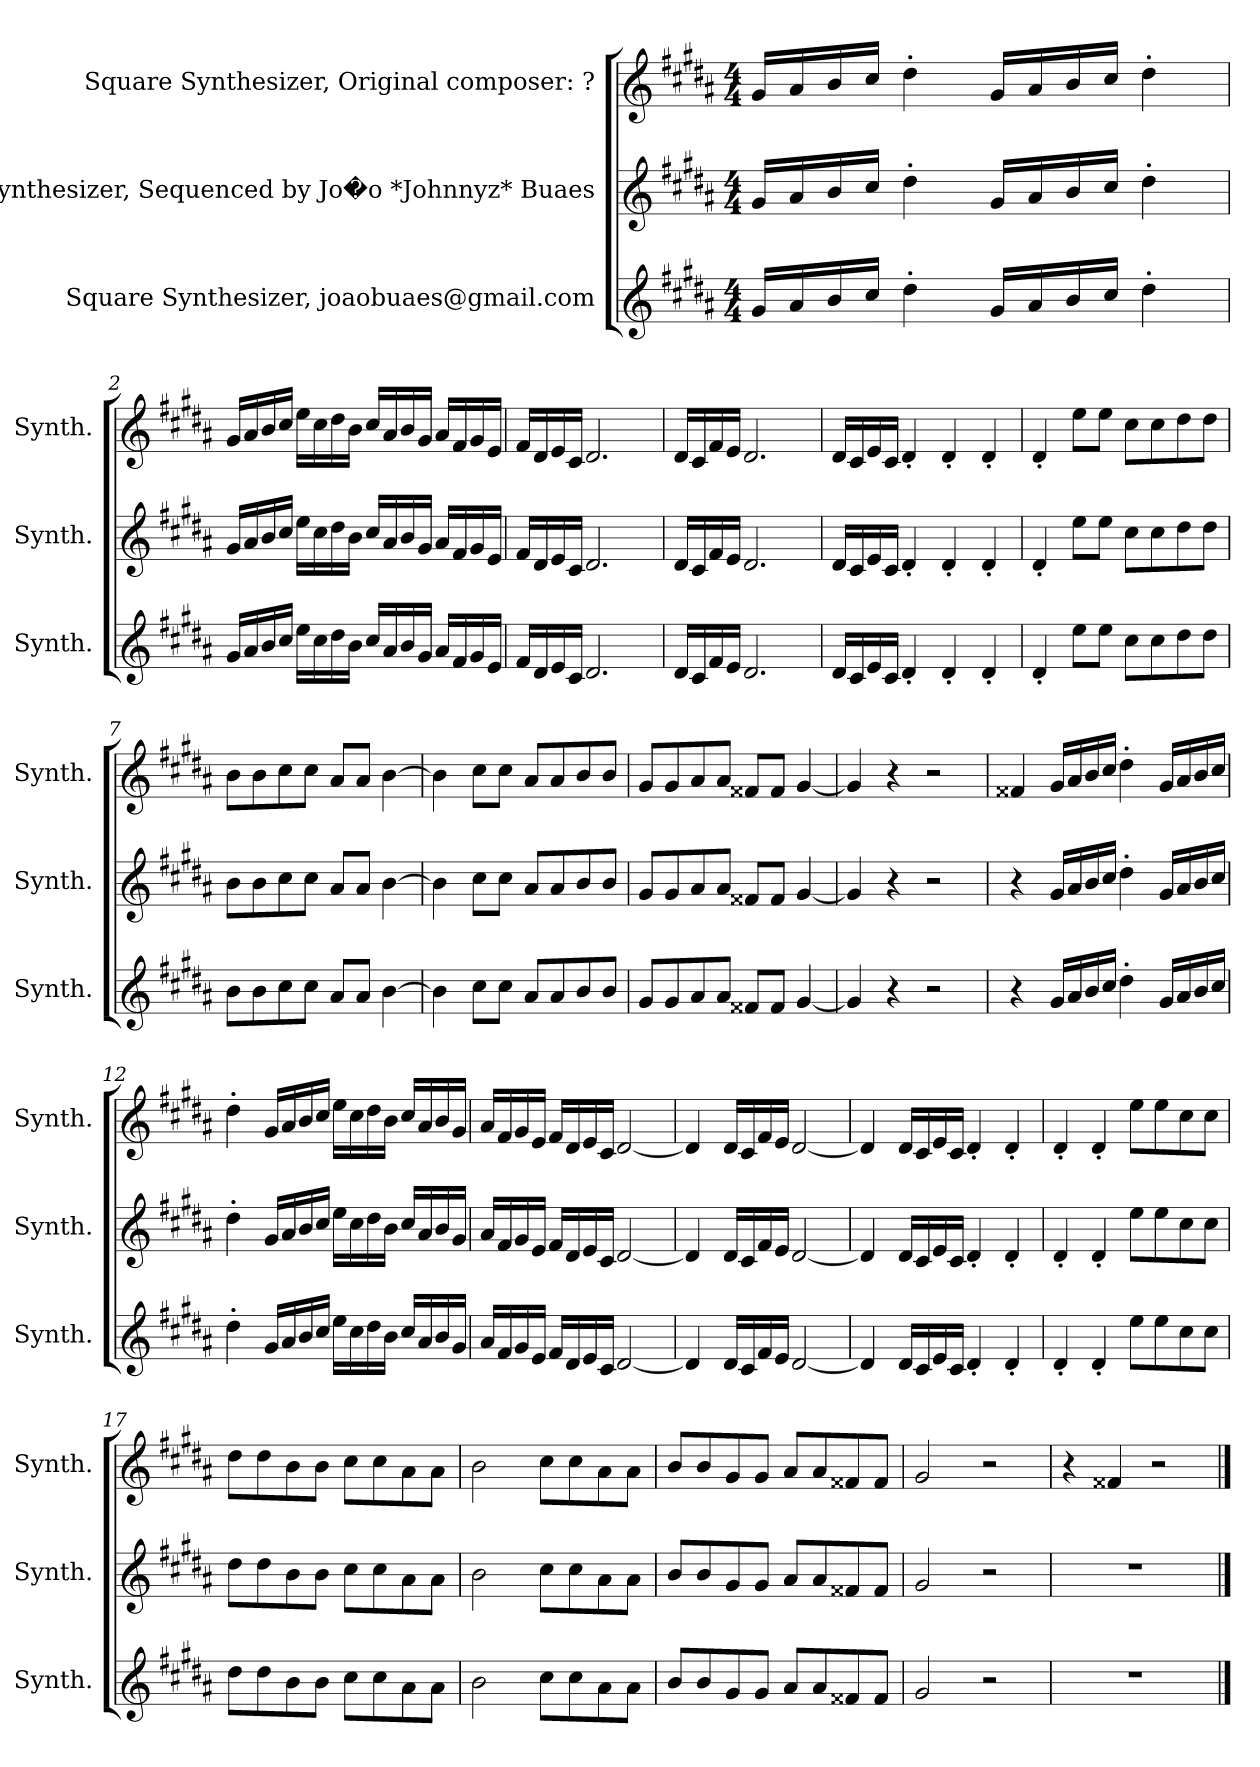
**kern	**kern	**kern
*part3	*part2	*part1
*staff3	*staff2	*staff1
*I"Square Synthesizer, joaobuaes@gmail.com	*I"Square Synthesizer, Sequenced by Jo�o *Johnnyz* Buaes	*I"Square Synthesizer, Original composer: ?
*I'Synth.	*I'Synth.	*I'Synth.
*clefG2	*clefG2	*clefG2
*k[f#c#g#d#a#]	*k[f#c#g#d#a#]	*k[f#c#g#d#a#]
*M4/4	*M4/4	*M4/4
*MM180	*MM180	*MM180
=1	=1	=1
16g#/LL	16g#/LL	16g#/LL
16a#/	16a#/	16a#/
16b/	16b/	16b/
16cc#/JJ	16cc#/JJ	16cc#/JJ
4dd#'\	4dd#'\	4dd#'\
16g#/LL	16g#/LL	16g#/LL
16a#/	16a#/	16a#/
16b/	16b/	16b/
16cc#/JJ	16cc#/JJ	16cc#/JJ
4dd#'\	4dd#'\	4dd#'\
!!LO:LB:g=z
=2	=2	=2
16g#/LL	16g#/LL	16g#/LL
16a#/	16a#/	16a#/
16b/	16b/	16b/
16cc#/JJ	16cc#/JJ	16cc#/JJ
16ee\LL	16ee\LL	16ee\LL
16cc#\	16cc#\	16cc#\
16dd#\	16dd#\	16dd#\
16b\JJ	16b\JJ	16b\JJ
16cc#/LL	16cc#/LL	16cc#/LL
16a#/	16a#/	16a#/
16b/	16b/	16b/
16g#/JJ	16g#/JJ	16g#/JJ
16a#/LL	16a#/LL	16a#/LL
16f#/	16f#/	16f#/
16g#/	16g#/	16g#/
16e/JJ	16e/JJ	16e/JJ
=3	=3	=3
16f#/LL	16f#/LL	16f#/LL
16d#/	16d#/	16d#/
16e/	16e/	16e/
16c#/JJ	16c#/JJ	16c#/JJ
2.d#/	2.d#/	2.d#/
=4	=4	=4
16d#/LL	16d#/LL	16d#/LL
16c#/	16c#/	16c#/
16f#/	16f#/	16f#/
16e/JJ	16e/JJ	16e/JJ
2.d#/	2.d#/	2.d#/
=5	=5	=5
16d#/LL	16d#/LL	16d#/LL
16c#/	16c#/	16c#/
16e/	16e/	16e/
16c#/JJ	16c#/JJ	16c#/JJ
4d#'/	4d#'/	4d#'/
4d#'/	4d#'/	4d#'/
4d#'/	4d#'/	4d#'/
=6	=6	=6
4d#'/	4d#'/	4d#'/
8ee\L	8ee\L	8ee\L
8ee\J	8ee\J	8ee\J
8cc#\L	8cc#\L	8cc#\L
8cc#\	8cc#\	8cc#\
8dd#\	8dd#\	8dd#\
8dd#\J	8dd#\J	8dd#\J
!!LO:LB:g=z
=7	=7	=7
8b\L	8b\L	8b\L
8b\	8b\	8b\
8cc#\	8cc#\	8cc#\
8cc#\J	8cc#\J	8cc#\J
8a#/L	8a#/L	8a#/L
8a#/J	8a#/J	8a#/J
[4b\	[4b\	[4b\
=8	=8	=8
4b\]	4b\]	4b\]
8cc#\L	8cc#\L	8cc#\L
8cc#\J	8cc#\J	8cc#\J
8a#/L	8a#/L	8a#/L
8a#/	8a#/	8a#/
8b/	8b/	8b/
8b/J	8b/J	8b/J
=9	=9	=9
8g#/L	8g#/L	8g#/L
8g#/	8g#/	8g#/
8a#/	8a#/	8a#/
8a#/J	8a#/J	8a#/J
8f##X/L	8f##X/L	8f##X/L
8f##/J	8f##/J	8f##/J
[4g#/	[4g#/	[4g#/
=10	=10	=10
4g#/]	4g#/]	4g#/]
4r	4r	4r
2r	2r	2r
=11	=11	=11
4r	4r	4f##X/
16g#/LL	16g#/LL	16g#/LL
16a#/	16a#/	16a#/
16b/	16b/	16b/
16cc#/JJ	16cc#/JJ	16cc#/JJ
4dd#'\	4dd#'\	4dd#'\
16g#/LL	16g#/LL	16g#/LL
16a#/	16a#/	16a#/
16b/	16b/	16b/
16cc#/JJ	16cc#/JJ	16cc#/JJ
!!LO:LB:g=z
=12	=12	=12
4dd#'\	4dd#'\	4dd#'\
16g#/LL	16g#/LL	16g#/LL
16a#/	16a#/	16a#/
16b/	16b/	16b/
16cc#/JJ	16cc#/JJ	16cc#/JJ
16ee\LL	16ee\LL	16ee\LL
16cc#\	16cc#\	16cc#\
16dd#\	16dd#\	16dd#\
16b\JJ	16b\JJ	16b\JJ
16cc#/LL	16cc#/LL	16cc#/LL
16a#/	16a#/	16a#/
16b/	16b/	16b/
16g#/JJ	16g#/JJ	16g#/JJ
=13	=13	=13
16a#/LL	16a#/LL	16a#/LL
16f#/	16f#/	16f#/
16g#/	16g#/	16g#/
16e/JJ	16e/JJ	16e/JJ
16f#/LL	16f#/LL	16f#/LL
16d#/	16d#/	16d#/
16e/	16e/	16e/
16c#/JJ	16c#/JJ	16c#/JJ
[2d#/	[2d#/	[2d#/
=14	=14	=14
4d#/]	4d#/]	4d#/]
16d#/LL	16d#/LL	16d#/LL
16c#/	16c#/	16c#/
16f#/	16f#/	16f#/
16e/JJ	16e/JJ	16e/JJ
[2d#/	[2d#/	[2d#/
=15	=15	=15
4d#/]	4d#/]	4d#/]
16d#/LL	16d#/LL	16d#/LL
16c#/	16c#/	16c#/
16e/	16e/	16e/
16c#/JJ	16c#/JJ	16c#/JJ
4d#'/	4d#'/	4d#'/
4d#'/	4d#'/	4d#'/
=16	=16	=16
4d#'/	4d#'/	4d#'/
4d#'/	4d#'/	4d#'/
8ee\L	8ee\L	8ee\L
8ee\	8ee\	8ee\
8cc#\	8cc#\	8cc#\
8cc#\J	8cc#\J	8cc#\J
!!LO:PB:g=z
=17	=17	=17
8dd#\L	8dd#\L	8dd#\L
8dd#\	8dd#\	8dd#\
8b\	8b\	8b\
8b\J	8b\J	8b\J
8cc#\L	8cc#\L	8cc#\L
8cc#\	8cc#\	8cc#\
8a#\	8a#\	8a#\
8a#\J	8a#\J	8a#\J
=18	=18	=18
2b\	2b\	2b\
8cc#\L	8cc#\L	8cc#\L
8cc#\	8cc#\	8cc#\
8a#\	8a#\	8a#\
8a#\J	8a#\J	8a#\J
=19	=19	=19
8b/L	8b/L	8b/L
8b/	8b/	8b/
8g#/	8g#/	8g#/
8g#/J	8g#/J	8g#/J
8a#/L	8a#/L	8a#/L
8a#/	8a#/	8a#/
8f##X/	8f##X/	8f##X/
8f##/J	8f##/J	8f##/J
=20	=20	=20
2g#/	2g#/	2g#/
2r	2r	2r
=21	=21	=21
1r	1r	4r
.	.	4f##X/
.	.	2r
==	==	==
*-	*-	*-
